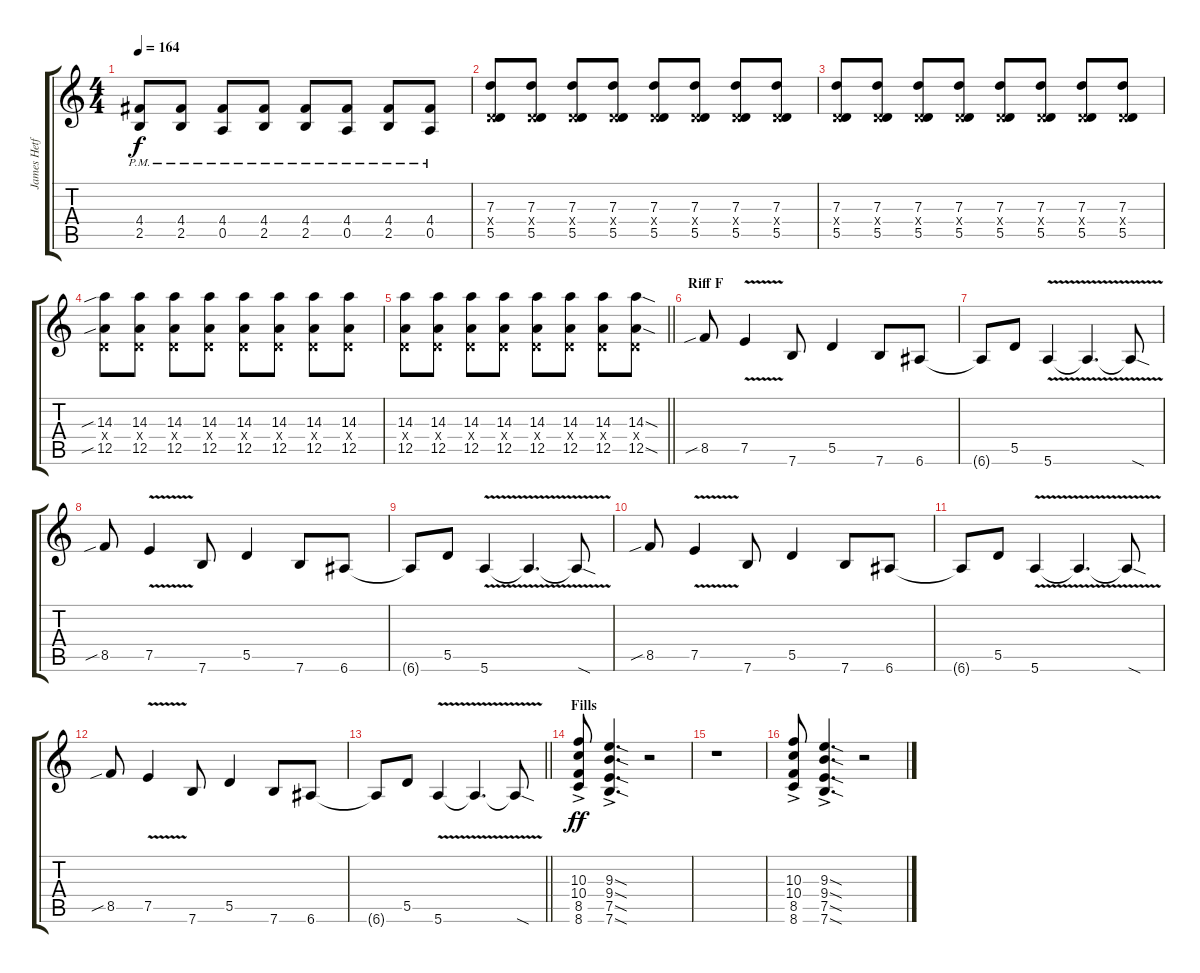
\track ("James Hetfield" "James Hetf") {instrument distortionguitar}
\staff {score tabs}
\tuning (E4 B3 G3 D3 A2 E2) {hide}
\ts (4 4)
\tempo 164
\clef g2
\ks c
(4.4{pm} 2.5{pm}).8{dy f} (4.4{pm} 2.5{pm}).8 (4.4{pm} 0.5{pm}).8 (4.4{pm} 2.5{pm}).8 (4.4{pm} 2.5{pm}).8 (4.4{pm} 0.5{pm}).8 (4.4{pm} 2.5{pm}).8 (4.4{pm} 0.5{pm}).8 |
(7.3 0.4{x} 5.5).8 (7.3 0.4{x} 5.5).8 (7.3 0.4{x} 5.5).8 (7.3 0.4{x} 5.5).8 (7.3 0.4{x} 5.5).8 (7.3 0.4{x} 5.5).8 (7.3 0.4{x} 5.5).8 (7.3 0.4{x} 5.5).8 |
(7.3 0.4{x} 5.5).8 (7.3 0.4{x} 5.5).8 (7.3 0.4{x} 5.5).8 (7.3 0.4{x} 5.5).8 (7.3 0.4{x} 5.5).8 (7.3 0.4{x} 5.5).8 (7.3 0.4{x} 5.5).8 (7.3 0.4{x} 5.5).8 |
(14.3{sib} 0.4{x} 12.5{sib}).8 (14.3 0.4{x} 12.5).8 (14.3 0.4{x} 12.5).8 (14.3 0.4{x} 12.5).8 (14.3 0.4{x} 12.5).8 (14.3 0.4{x} 12.5).8 (14.3 0.4{x} 12.5).8 (14.3 0.4{x} 12.5).8 |
\barLineRight lightlight
(14.3 0.4{x} 12.5).8 (14.3 0.4{x} 12.5).8 (14.3 0.4{x} 12.5).8 (14.3 0.4{x} 12.5).8 (14.3 0.4{x} 12.5).8 (14.3 0.4{x} 12.5).8 (14.3 0.4{x} 12.5).8 (14.3{sod} 0.4{x} 12.5{sod}).8 |
\section ("" "Riff F")
8.5{sib}.8 7.5{v}.4 7.6.8 5.5.4 7.6.8 6.6.8 |
6.6{t}.8 5.5.8 5.6{v}.4 5.6{t}.4{d} 5.6{v sod t}.8 |
8.5{sib}.8 7.5{v}.4 7.6.8 5.5.4 7.6.8 6.6.8 |
6.6{t}.8 5.5.8 5.6{v}.4 5.6{t}.4{d} 5.6{v sod t}.8 |
8.5{sib}.8 7.5{v}.4 7.6.8 5.5.4 7.6.8 6.6.8 |
6.6{t}.8 5.5.8 5.6{v}.4 5.6{t}.4{d} 5.6{v sod t}.8 |
8.5{sib}.8 7.5{v}.4 7.6.8 5.5.4 7.6.8 6.6.8 |
\barLineRight lightlight
6.6{t}.8 5.5.8 5.6{v}.4 5.6{t}.4{d} 5.6{v sod t}.8 |
\section ("" "Fills")
(10.3{ac} 10.4{ac} 8.5{ac} 8.6{ac}).8{dy ff} (9.3{sod ac} 9.4{sod ac} 7.5{sod ac} 7.6{sod ac}).4{d} r.2 |
r.1 |
(10.3{ac} 10.4{ac} 8.5{ac} 8.6{ac}).8 (9.3{sod ac} 9.4{sod ac} 7.5{sod ac} 7.6{sod ac}).4{d} r.2
